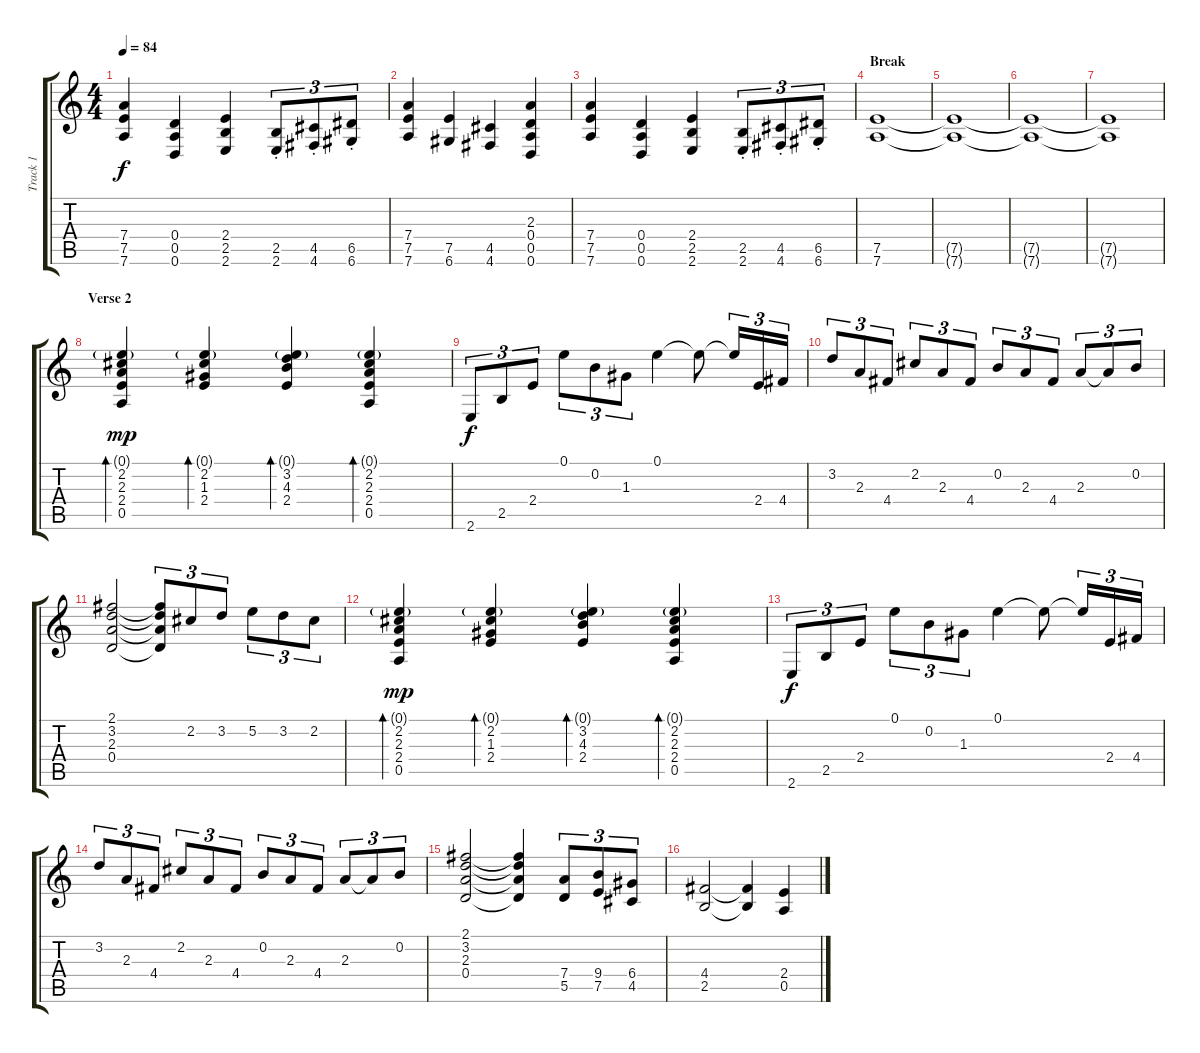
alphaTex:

\track ("Track 1" "Track 1") {instrument distortionguitar}
\staff {score tabs}
\tuning (E4 B3 G3 D3 A2 D2) {hide}
\ts (4 4)
\tempo 84
\clef g2
\ks c
(7.4 7.5 7.6).4{dy f} (0.4 0.5 0.6).4 (2.4 2.5 2.6).4 (2.5{st} 2.6{st}).8{tu (3 2)} (4.5{st} 4.6{st}).8{tu (3 2)} (6.5{st} 6.6{st}).8{tu (3 2)} |
(7.4 7.5 7.6).4 (7.5 6.6).4 (4.5 4.6).4 (2.3 0.4 0.5 0.6).4 |
(7.4 7.5 7.6).4 (0.4 0.5 0.6).4 (2.4 2.5 2.6).4 (2.5{st} 2.6{st}).8{tu (3 2)} (4.5{st} 4.6{st}).8{tu (3 2)} (6.5{st} 6.6{st}).8{tu (3 2)} |
\section ("" "Break")
(7.5 7.6).1{volume 14} |
(7.5{t} 7.6{t}).1 |
(7.5{t} 7.6{t}).1 |
(7.5{t} 7.6{t}).1 |
\section ("" "Verse 2")
(0.1{g} 2.2 2.3 2.4 0.5).4{bd 120 dy mp volume 12 instrument electricguitarclean} (0.1{g} 2.2 1.3 2.4).4{bd 120} (0.1{g} 3.2 4.3 2.4).4{bd 120} (0.1{g} 2.2 2.3 2.4 0.5).4{bd 120} |
2.6.8{tu (3 2) dy f volume 12 instrument electricguitarclean} 2.5.8{tu (3 2)} 2.4.8{tu (3 2)} 0.1.8{tu (3 2)} 0.2.8{tu (3 2)} 1.3.8{tu (3 2)} 0.1.4 0.1{t}.8 0.1{t}.16{tu (3 2)} 2.4.16{tu (3 2)} 4.4.16{tu (3 2)} |
3.2.8{tu (3 2) volume 12 instrument electricguitarclean} 2.3.8{tu (3 2)} 4.4.8{tu (3 2)} 2.2.8{tu (3 2)} 2.3.8{tu (3 2)} 4.4.8{tu (3 2)} 0.2.8{tu (3 2)} 2.3.8{tu (3 2)} 4.4.8{tu (3 2)} 2.3.8{tu (3 2)} 2.3{t}.8{tu (3 2)} 0.2.8{tu (3 2)} |
(2.1 3.2 2.3 0.4).2{volume 12 instrument electricguitarclean} (2.1{t} 3.2{t} 2.3{t} 0.4{t}).8{tu (3 2)} 2.2.8{tu (3 2)} 3.2.8{tu (3 2)} 5.2.8{tu (3 2)} 3.2.8{tu (3 2)} 2.2.8{tu (3 2)} |
(0.1{g} 2.2 2.3 2.4 0.5).4{bd 120 dy mp volume 12 instrument electricguitarclean} (0.1{g} 2.2 1.3 2.4).4{bd 120} (0.1{g} 3.2 4.3 2.4).4{bd 120} (0.1{g} 2.2 2.3 2.4 0.5).4{bd 120} |
2.6.8{tu (3 2) dy f volume 12 instrument electricguitarclean} 2.5.8{tu (3 2)} 2.4.8{tu (3 2)} 0.1.8{tu (3 2)} 0.2.8{tu (3 2)} 1.3.8{tu (3 2)} 0.1.4 0.1{t}.8 0.1{t}.16{tu (3 2)} 2.4.16{tu (3 2)} 4.4.16{tu (3 2)} |
3.2.8{tu (3 2) volume 12 instrument electricguitarclean} 2.3.8{tu (3 2)} 4.4.8{tu (3 2)} 2.2.8{tu (3 2)} 2.3.8{tu (3 2)} 4.4.8{tu (3 2)} 0.2.8{tu (3 2)} 2.3.8{tu (3 2)} 4.4.8{tu (3 2)} 2.3.8{tu (3 2)} 2.3{t}.8{tu (3 2)} 0.2.8{tu (3 2)} |
(2.1 3.2 2.3 0.4).2{volume 12 instrument electricguitarclean} (2.1{t} 3.2{t} 2.3{t} 0.4{t}).4 (7.4 5.5).8{tu (3 2) volume 15 instrument distortionguitar} (9.4 7.5).8{tu (3 2)} (6.4 4.5).8{tu (3 2)} |
\section ("" "")
(4.4 2.5).2 (4.4{t} 2.5{t}).4 (2.4 0.5).4
